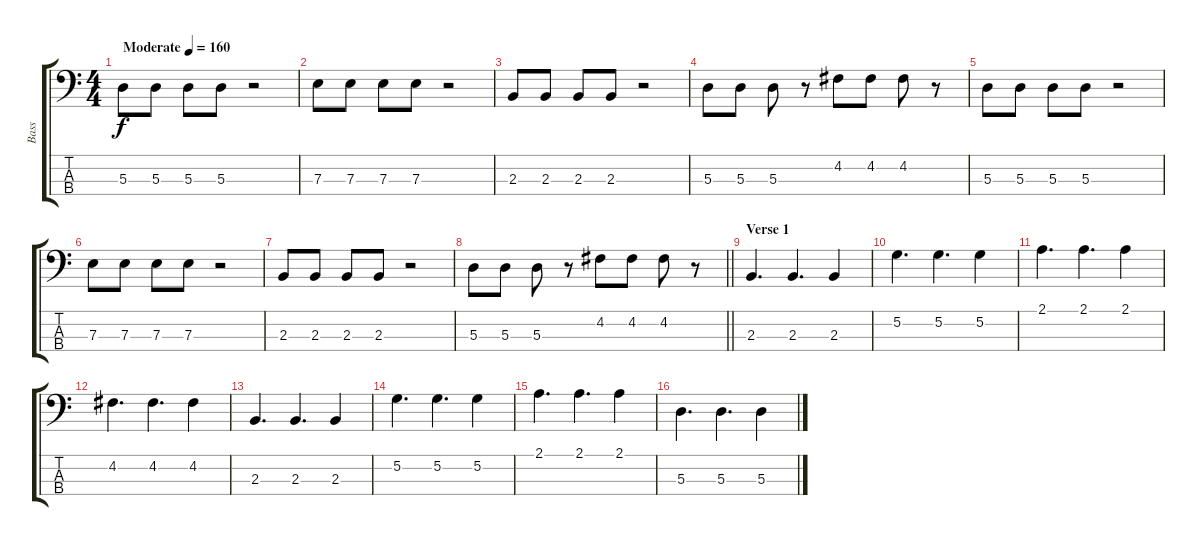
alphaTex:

\track ("Bass" "Bass") {instrument electricbassfinger}
\staff {score tabs}
\tuning (G2 D2 A1 E1) {hide}
\ts (4 4)
\tempo (160 "Moderate")
\clef f4
\ks c
5.3.8{dy f instrument electricbassfinger} 5.3.8 5.3.8 5.3.8 r.2 |
7.3.8 7.3.8 7.3.8 7.3.8 r.2 |
2.3.8 2.3.8 2.3.8 2.3.8 r.2 |
5.3.8 5.3.8 5.3.8 r.8 4.2.8 4.2.8 4.2.8 r.8 |
5.3.8 5.3.8 5.3.8 5.3.8 r.2 |
7.3.8 7.3.8 7.3.8 7.3.8 r.2 |
2.3.8 2.3.8 2.3.8 2.3.8 r.2 |
\barLineRight lightlight
5.3.8 5.3.8 5.3.8 r.8 4.2.8 4.2.8 4.2.8 r.8 |
\section ("" "Verse 1")
2.3.4{d} 2.3.4{d} 2.3.4 |
5.2.4{d} 5.2.4{d} 5.2.4 |
2.1.4{d} 2.1.4{d} 2.1.4 |
4.2.4{d} 4.2.4{d} 4.2.4 |
2.3.4{d} 2.3.4{d} 2.3.4 |
5.2.4{d} 5.2.4{d} 5.2.4 |
2.1.4{d} 2.1.4{d} 2.1.4 |
5.3.4{d} 5.3.4{d} 5.3.4
